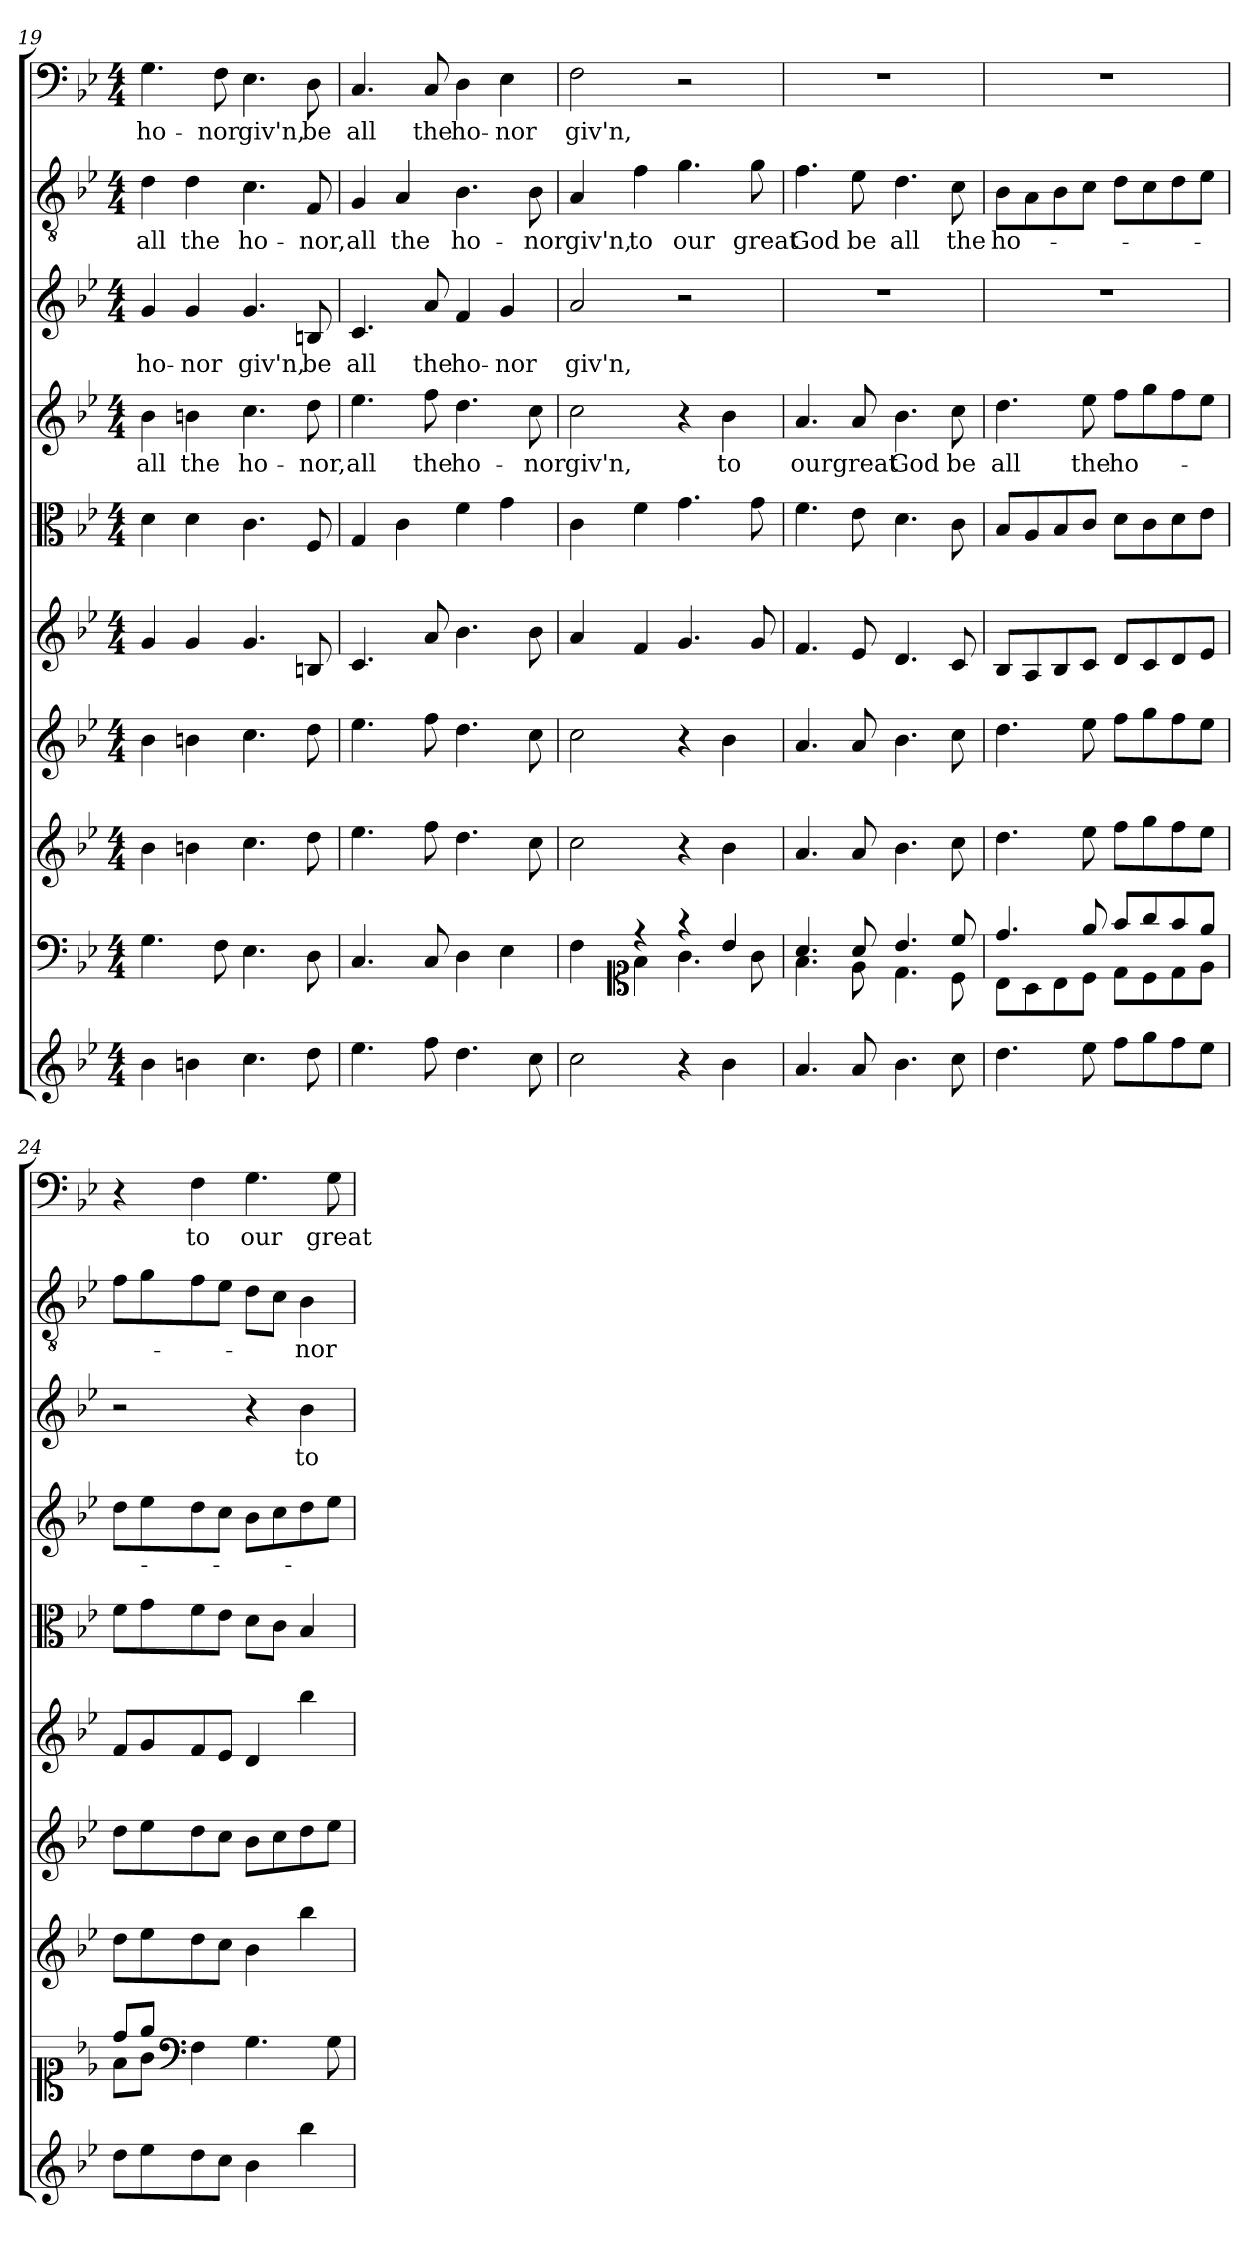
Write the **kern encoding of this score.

**kern	**kern	**kern	**kern	**kern	**kern	**kern	**text	**kern	**text	**kern	**text	**kern	**text
*part10	*part9	*part8	*part7	*part6	*part5	*part4	*part4	*part3	*part3	*part2	*part2	*part1	*part1
*staff10	*staff9	*staff8	*staff7	*staff6	*staff5	*staff4	*staff4	*staff3	*staff3	*staff2	*staff2	*staff1	*staff1
*clefG2	*clefF4	*clefG2	*clefG2	*clefG2	*clefC3	*clefG2	*	*clefG2	*	*clefGv2	*	*clefF4	*
*k[b-e-]	*k[b-e-]	*k[b-e-]	*k[b-e-]	*k[b-e-]	*k[b-e-]	*k[b-e-]	*	*k[b-e-]	*	*k[b-e-]	*	*k[b-e-]	*
*g:	*g:	*g:	*g:	*g:	*g:	*g:	*	*g:	*	*g:	*	*g:	*
*M4/4	*M4/4	*M4/4	*M4/4	*M4/4	*M4/4	*M4/4	*	*M4/4	*	*M4/4	*	*M4/4	*
=19	=19	=19	=19	=19	=19	=19	=19	=19	=19	=19	=19	=19	=19
4b-\	4.G\	4b-\	4b-\	4g/	4d\	4b-\	all	4g/	ho-	4d\	all	4.G\	ho-
4bn\	.	4bn\	4bn\	4g/	4d\	4bn\	the	4g/	-nor	4d\	the	.	.
.	8F\	.	.	.	.	.	.	.	.	.	.	8F\	-nor
4.cc\	4.E-\	4.cc\	4.cc\	4.g/	4.c\	4.cc\	ho-	4.g/	giv'n,	4.c\	ho-	4.E-\	giv'n,
8dd\	8D\	8dd\	8dd\	8Bn/	8F/	8dd\	-nor,	8Bn/	be	8F/	-nor,	8D\	be
=20	=20	=20	=20	=20	=20	=20	=20	=20	=20	=20	=20	=20	=20
4.ee-\	4.C/	4.ee-\	4.ee-\	4.c/	4G/	4.ee-\	all	4.c/	all	4G/	all	4.C/	all
.	.	.	.	.	4c\	.	.	.	.	4A/	the	.	.
8ff\	8C/	8ff\	8ff\	8a/	.	8ff\	the	8a/	the	.	.	8C/	the
4.dd\	4D\	4.dd\	4.dd\	4.b-\	4f\	4.dd\	ho-	4f/	ho-	4.B-\	ho-	4D\	ho-
.	4E-\	.	.	.	4g\	.	.	4g/	-nor	.	.	4E-\	-nor
8cc\	.	8cc\	8cc\	8b-\	.	8cc\	-nor	.	.	8B-\	-nor	.	.
=21	=21	=21	=21	=21	=21	=21	=21	=21	=21	=21	=21	=21	=21
*	*^	*	*	*	*	*	*	*	*	*	*	*	*
2cc\	4F\	4ryy	2cc\	2cc\	4a/	4c\	2cc\	giv'n,	2a/	giv'n,	4A/	giv'n,	2F\	giv'n,
*	*clefC1	*	*	*	*	*	*	*	*	*	*	*	*	*
.	4r	4f\	.	.	4f/	4f\	.	.	.	.	4f\	to	.	.
4r	4r	4.g\	4r	4r	4.g/	4.g\	4r	.	2r	.	4.g\	our	2r	.
4b-\	4b-/	.	4b-\	4b-\	.	.	4b-\	to	.	.	.	.	.	.
.	.	8g\	.	.	8g/	8g\	.	.	.	.	8g\	great	.	.
=22	=22	=22	=22	=22	=22	=22	=22	=22	=22	=22	=22	=22	=22	=22
4.a/	4.a/	4.f\	4.a/	4.a/	4.f/	4.f\	4.a/	our	1r	.	4.f\	God	1r	.
8a/	8a/	8e-\	8a/	8a/	8e-/	8e-\	8a/	great	.	.	8e-\	be	.	.
4.b-\	4.b-/	4.d\	4.b-\	4.b-\	4.d/	4.d\	4.b-\	God	.	.	4.d\	all	.	.
8cc\	8cc/	8c\	8cc\	8cc\	8c/	8c\	8cc\	be	.	.	8c\	the	.	.
=23	=23	=23	=23	=23	=23	=23	=23	=23	=23	=23	=23	=23	=23	=23
4.dd\	4.dd/	8B-\L	4.dd\	4.dd\	8B-/L	8B-/L	4.dd\	all	1r	.	8B-\L	ho-	1r	.
.	.	8A\	.	.	8A/	8A/	.	.	.	.	8A\	.	.	.
.	.	8B-\	.	.	8B-/	8B-/	.	.	.	.	8B-\	.	.	.
8ee-\	8ee-/	8c\J	8ee-\	8ee-\	8c/J	8c/J	8ee-\	the	.	.	8c\J	.	.	.
8ff\L	8ff/L	8d\L	8ff\L	8ff\L	8d/L	8d\L	8ff\L	ho-	.	.	8d\L	.	.	.
8gg\	8gg/	8c\	8gg\	8gg\	8c/	8c\	8gg\	.	.	.	8c\	.	.	.
8ff\	8ff/	8d\	8ff\	8ff\	8d/	8d\	8ff\	.	.	.	8d\	.	.	.
8ee-\J	8ee-/J	8e-\J	8ee-\J	8ee-\J	8e-/J	8e-\J	8ee-\J	.	.	.	8e-\J	.	.	.
=24	=24	=24	=24	=24	=24	=24	=24	=24	=24	=24	=24	=24	=24	=24
8dd\L	8dd/L	8f\L	8dd\L	8dd\L	8f/L	8f\L	8dd\L	.	2r	.	8f\L	.	4r	.
8ee-\	8ee-/J	8g\J	8ee-\	8ee-\	8g/	8g\	8ee-\	.	.	.	8g\	.	.	.
*	*clefF4	*	*	*	*	*	*	*	*	*	*	*	*	*
8dd\	2ryy	4F\	8dd\	8dd\	8f/	8f\	8dd\	.	.	.	8f\	.	4F\	to
8cc\J	.	.	8cc\J	8cc\J	8e-/J	8e-\J	8cc\J	.	.	.	8e-\J	.	.	.
4b-\	.	4.G\	4b-\	8b-\L	4d/	8d\L	8b-\L	.	4r	.	8d\L	.	4.G\	our
.	.	.	.	8cc\	.	8c\J	8cc\	.	.	.	8c\J	.	.	.
4bb-\	4ryy	.	4bb-\	8dd\	4bb-\	4B-/	8dd\	.	4b-\	to	4B-\	-nor	.	.
.	.	8G\	.	8ee-\J	.	.	8ee-\J	.	.	.	.	.	8G\	great
*	*v	*v	*	*	*	*	*	*	*	*	*	*	*	*
=	=	=	=	=	=	=	=	=	=	=	=	=	=
*-	*-	*-	*-	*-	*-	*-	*-	*-	*-	*-	*-	*-	*-
